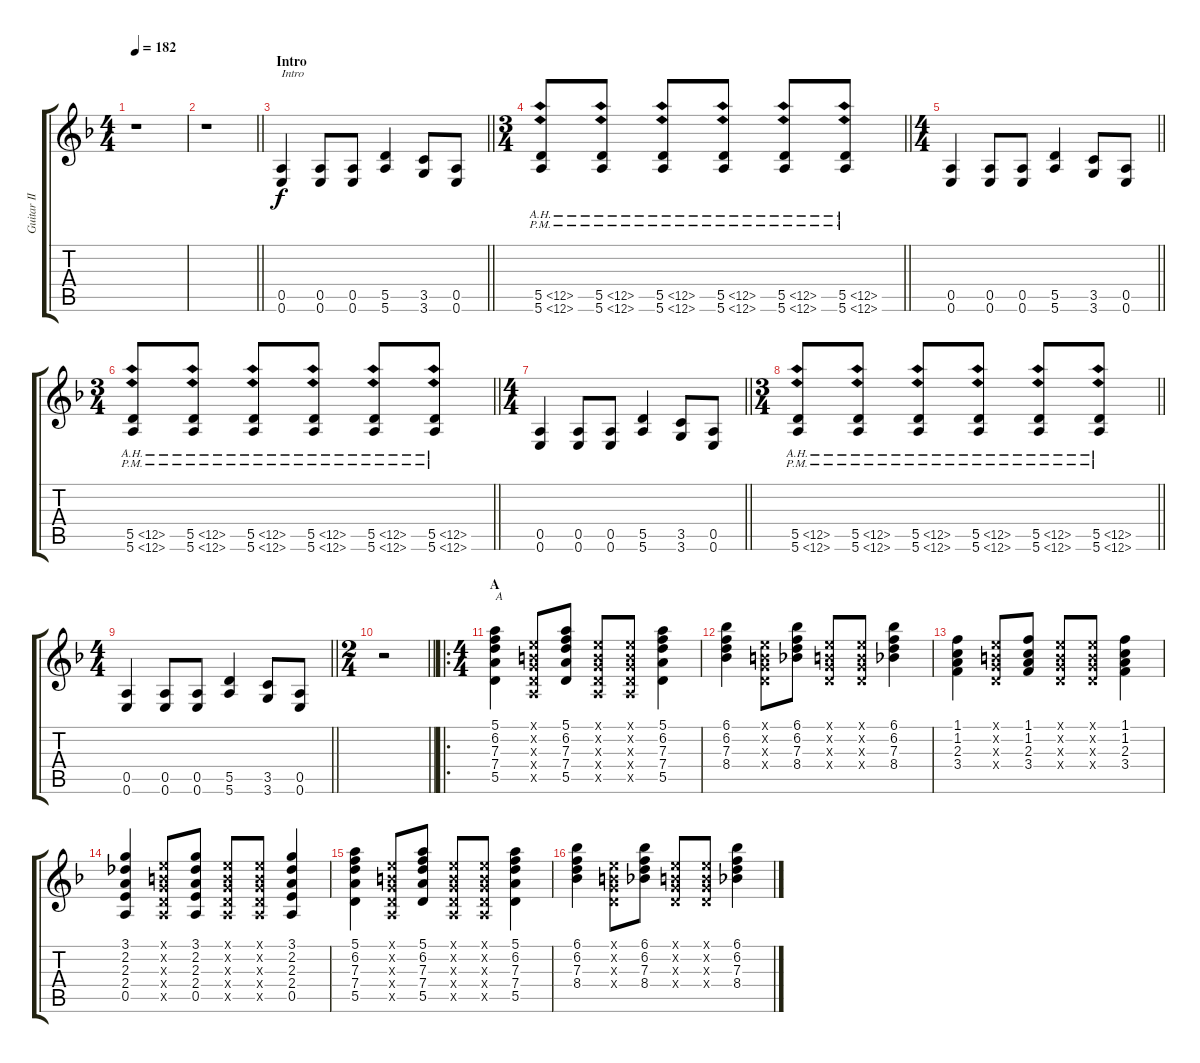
\track ("Guitar II" "Guitar II") {instrument distortionguitar}
\staff {score tabs}
\tuning (E4 B3 G3 D3 A2 E2) {hide}
\ts (4 4)
\tempo 182
\clef g2
\ks f
r.1{dy f instrument distortionguitar} |
\barLineRight lightlight
r.1 |
\section ("" "Intro")
\barLineRight lightlight
(0.5 0.6).4{txt "Intro"} (0.5 0.6).8 (0.5 0.6).8 (5.5 5.6).4 (3.5 3.6).8 (0.5 0.6).8 |
\ts (3 4)
\barLineRight lightlight
(5.5{ah 7 pm} 5.6{ah 7 pm}).8 (5.5{ah 7 pm} 5.6{ah 7 pm}).8 (5.5{ah 7 pm} 5.6{ah 7 pm}).8 (5.5{ah 7 pm} 5.6{ah 7 pm}).8 (5.5{ah 7 pm} 5.6{ah 7 pm}).8 (5.5{ah 7 pm} 5.6{ah 7 pm}).8 |
\ts (4 4)
\barLineRight lightlight
(0.5 0.6).4 (0.5 0.6).8 (0.5 0.6).8 (5.5 5.6).4 (3.5 3.6).8 (0.5 0.6).8 |
\ts (3 4)
\barLineRight lightlight
(5.5{ah 7 pm} 5.6{ah 7 pm}).8 (5.5{ah 7 pm} 5.6{ah 7 pm}).8 (5.5{ah 7 pm} 5.6{ah 7 pm}).8 (5.5{ah 7 pm} 5.6{ah 7 pm}).8 (5.5{ah 7 pm} 5.6{ah 7 pm}).8 (5.5{ah 7 pm} 5.6{ah 7 pm}).8 |
\ts (4 4)
\barLineRight lightlight
(0.5 0.6).4 (0.5 0.6).8 (0.5 0.6).8 (5.5 5.6).4 (3.5 3.6).8 (0.5 0.6).8 |
\ts (3 4)
\barLineRight lightlight
(5.5{ah 7 pm} 5.6{ah 7 pm}).8 (5.5{ah 7 pm} 5.6{ah 7 pm}).8 (5.5{ah 7 pm} 5.6{ah 7 pm}).8 (5.5{ah 7 pm} 5.6{ah 7 pm}).8 (5.5{ah 7 pm} 5.6{ah 7 pm}).8 (5.5{ah 7 pm} 5.6{ah 7 pm}).8 |
\ts (4 4)
\barLineRight lightlight
(0.5 0.6).4 (0.5 0.6).8 (0.5 0.6).8 (5.5 5.6).4 (3.5 3.6).8 (0.5 0.6).8 |
\ts (2 4)
\barLineRight lightlight
r.2 |
\ro
\ts (4 4)
\section ("" "A")
(5.1 6.2 7.3 7.4 5.5).4{txt "A"} (0.1{x} 0.2{x} 0.3{x} 0.4{x} 0.5{x}).8 (5.1 6.2 7.3 7.4 5.5).8 (0.1{x} 0.2{x} 0.3{x} 0.4{x} 0.5{x}).8 (0.1{x} 0.2{x} 0.3{x} 0.4{x} 0.5{x}).8 (5.1 6.2 7.3 7.4 5.5).4 |
(6.1 6.2 7.3 8.4).4 (0.1{x} 0.2{x} 0.3{x} 0.4{x}).8 (6.1 6.2 7.3 8.4).8 (0.1{x} 0.2{x} 0.3{x} 0.4{x}).8 (0.1{x} 0.2{x} 0.3{x} 0.4{x}).8 (6.1 6.2 7.3 8.4).4 |
(1.1 1.2 2.3 3.4).4 (0.1{x} 0.2{x} 0.3{x} 0.4{x}).8 (1.1 1.2 2.3 3.4).8 (0.1{x} 0.2{x} 0.3{x} 0.4{x}).8 (0.1{x} 0.2{x} 0.3{x} 0.4{x}).8 (1.1 1.2 2.3 3.4).4 |
(3.1 2.2 2.3 2.4 0.5).4 (0.1{x} 0.2{x} 0.3{x} 0.4{x} 0.5{x}).8 (3.1 2.2 2.3 2.4 0.5).8 (0.1{x} 0.2{x} 0.3{x} 0.4{x} 0.5{x}).8 (0.1{x} 0.2{x} 0.3{x} 0.4{x} 0.5{x}).8 (3.1 2.2 2.3 2.4 0.5).4 |
(5.1 6.2 7.3 7.4 5.5).4 (0.1{x} 0.2{x} 0.3{x} 0.4{x} 0.5{x}).8 (5.1 6.2 7.3 7.4 5.5).8 (0.1{x} 0.2{x} 0.3{x} 0.4{x} 0.5{x}).8 (0.1{x} 0.2{x} 0.3{x} 0.4{x} 0.5{x}).8 (5.1 6.2 7.3 7.4 5.5).4 |
(6.1 6.2 7.3 8.4).4 (0.1{x} 0.2{x} 0.3{x} 0.4{x}).8 (6.1 6.2 7.3 8.4).8 (0.1{x} 0.2{x} 0.3{x} 0.4{x}).8 (0.1{x} 0.2{x} 0.3{x} 0.4{x}).8 (6.1 6.2 7.3 8.4).4
